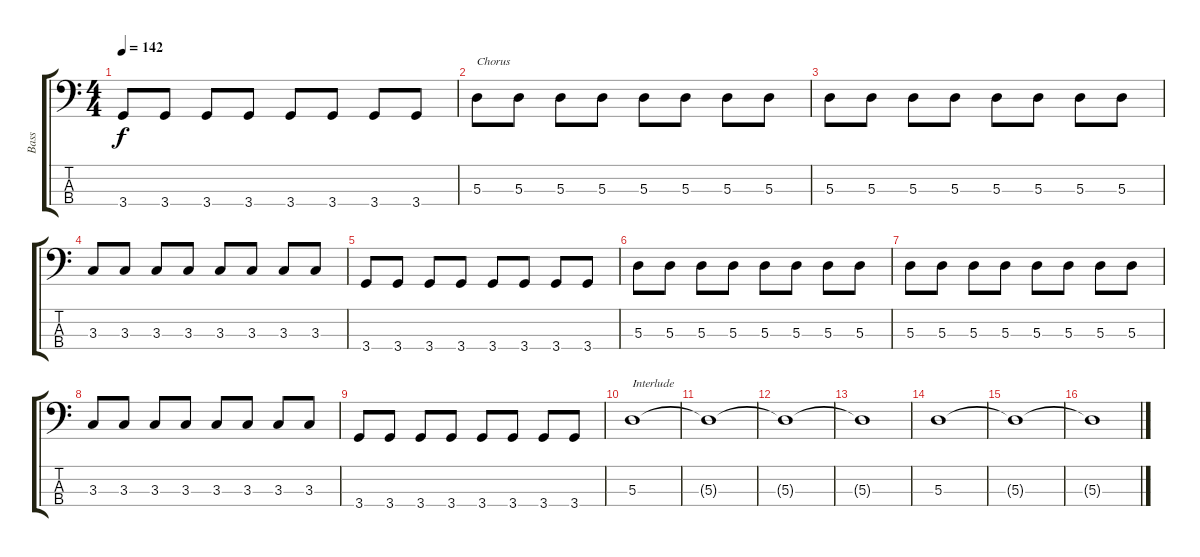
\track ("Bass" "Bass") {instrument electricbasspick}
\staff {score tabs}
\tuning (G2 D2 A1 E1) {hide}
\ts (4 4)
\tempo 142
\clef f4
\ks c
3.4.8{dy f} 3.4.8 3.4.8 3.4.8 3.4.8 3.4.8 3.4.8 3.4.8 |
5.3.8{txt "Chorus"} 5.3.8 5.3.8 5.3.8 5.3.8 5.3.8 5.3.8 5.3.8 |
5.3.8 5.3.8 5.3.8 5.3.8 5.3.8 5.3.8 5.3.8 5.3.8 |
3.3.8 3.3.8 3.3.8 3.3.8 3.3.8 3.3.8 3.3.8 3.3.8 |
3.4.8 3.4.8 3.4.8 3.4.8 3.4.8 3.4.8 3.4.8 3.4.8 |
5.3.8 5.3.8 5.3.8 5.3.8 5.3.8 5.3.8 5.3.8 5.3.8 |
5.3.8 5.3.8 5.3.8 5.3.8 5.3.8 5.3.8 5.3.8 5.3.8 |
3.3.8 3.3.8 3.3.8 3.3.8 3.3.8 3.3.8 3.3.8 3.3.8 |
3.4.8 3.4.8 3.4.8 3.4.8 3.4.8 3.4.8 3.4.8 3.4.8 |
5.3.1{txt "Interlude"} |
5.3{t}.1 |
5.3{t}.1 |
5.3{t}.1 |
5.3.1 |
5.3{t}.1 |
5.3{t}.1
